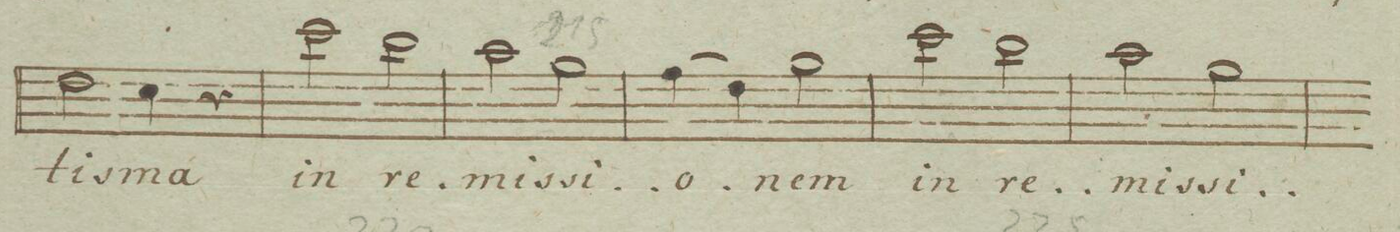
**kern	**text	**dynam
*I"Basso	*	*
*clefF4	*	*
*k[b-e-a-]	*	*
*met(c)	*	*
*M4/4	*	*
2F\	-pti-	.
4E-\	-sma	.
4r	.	.
=210	=210	=210
2e-\	in	.
2d\	re-	.
=211	=211	=211
2c\	-mis-	.
2B-\	-si-	.
=212	=212	=212
(4A-\	-o-	.
4F\)	.	.
2B-\	-nem	.
=213	=213	=213
*tremolo	*	*
2e-\	in	.
2d\	re-	.
=214	=214	=214
2c\	-mis-	.
2B-\	-si-	.
=215	=215	=215
*-	*-	*-
